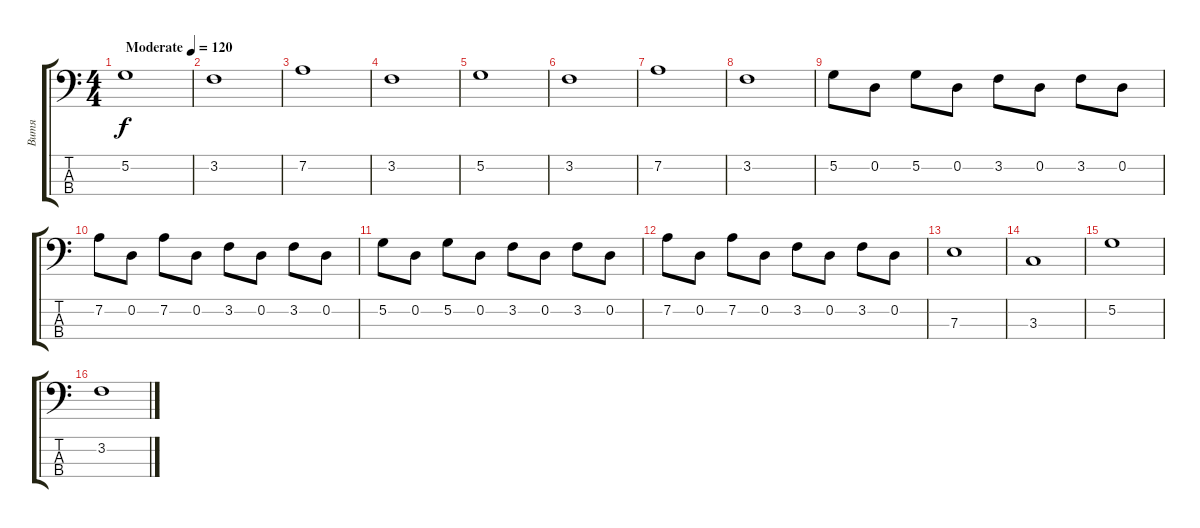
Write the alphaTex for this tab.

\track ("Витя" "Витя") {instrument electricbassfinger}
\staff {score tabs}
\tuning (G2 D2 A1 E1) {hide}
\ts (4 4)
\tempo (120 "Moderate")
\clef f4
\ks c
5.2.1{dy f instrument electricbassfinger} |
3.2.1 |
7.2.1 |
3.2.1 |
5.2.1 |
3.2.1 |
7.2.1 |
3.2.1 |
5.2.8 0.2.8 5.2.8 0.2.8 3.2.8 0.2.8 3.2.8 0.2.8 |
7.2.8 0.2.8 7.2.8 0.2.8 3.2.8 0.2.8 3.2.8 0.2.8 |
5.2.8 0.2.8 5.2.8 0.2.8 3.2.8 0.2.8 3.2.8 0.2.8 |
7.2.8 0.2.8 7.2.8 0.2.8 3.2.8 0.2.8 3.2.8 0.2.8 |
7.3.1 |
3.3.1 |
5.2.1 |
3.2.1
